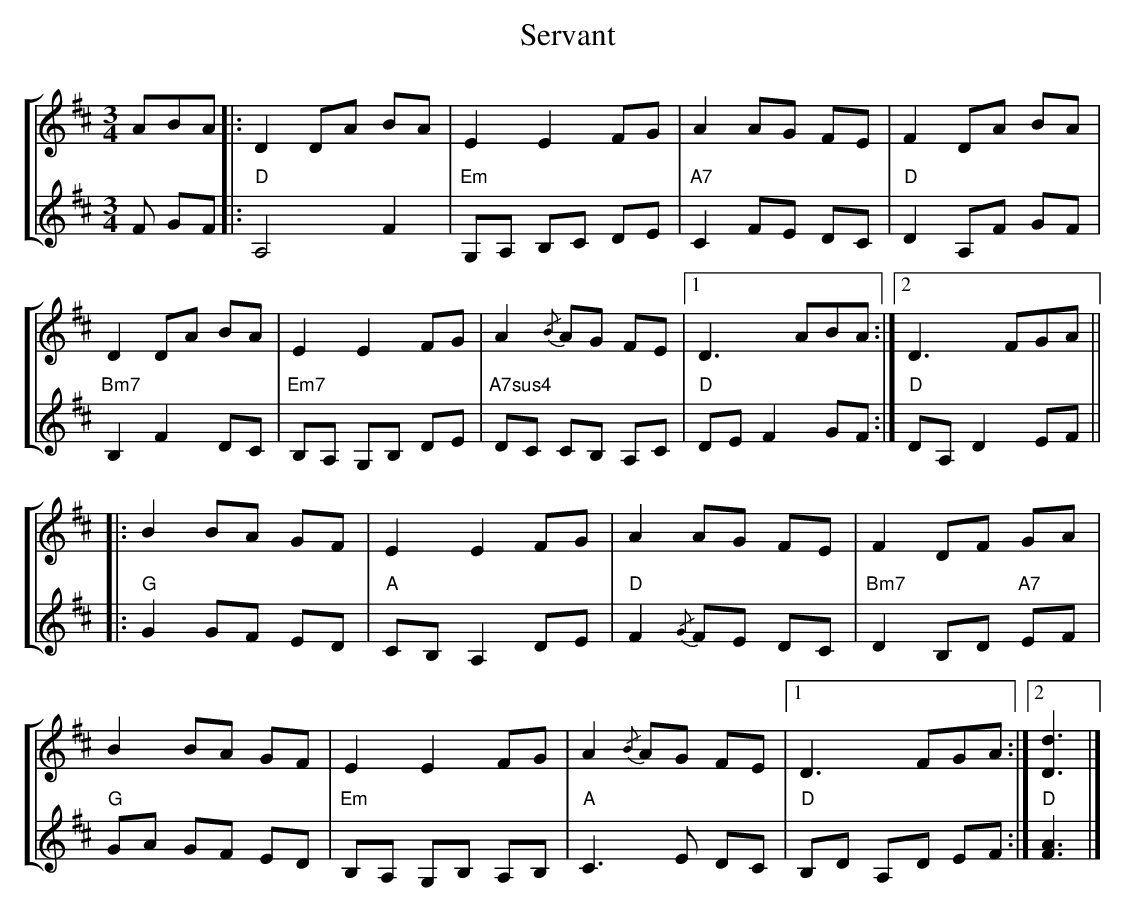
X:1
T:Servant
%%score [ 1 | 2 ]
L:1/4
M:3/4
K:D
V:1
A/B/A/ |: D D/A/ B/A/ | E E F/G/ | A A/G/ F/E/ |  F D/A/ B/A/ |
D D/A/ B/A/ | E E F/G/ | A{/B} A/G/ F/E/ |1  D3/2 A/B/A/ :|2 D3/2 F/G/A/ ||
|:B B/A/ G/F/ | E E F/G/ |  A A/G/ F/E/ | F D/F/ G/A/ |
B B/A/ G/F/ | E E F/G/ |  A{/B} A/G/ F/E/ |1 D3/2 F/G/A/ :|2 [Dd]3/2 |]
V:2
F/ G/F/ |: "D" A,2 F | "Em" G,/A,/ B,/C/ D/E/ | "A7" C F/E/ D/C/ |  "D" D A,/F/ G/F/ |
"Bm7" B, F D/C/ | "Em7" B,/A,/ G,/B,/ D/E/ | "A7sus4" D/C/ C/B,/ A,/C/ |1  "D" D/E/ F G/F/ :|2 "D" D/A,/ D E/F/ ||
|:"G" G G/F/ E/D/ | "A" C/B,/ A, D/E/ |  "D" F{/G} F/E/ D/C/ | "Bm7" D B,/D/ "A7" E/F/ |
"G" G/A/ G/F/ E/D/ | "Em" B,/A,/ G,/B,/ A,/B,/ |  "A" C3/2 E/ D/C/ |1 "D" B,/D/ A,/D/ E/F/ :|2 "D" [FA]3/2 |]
